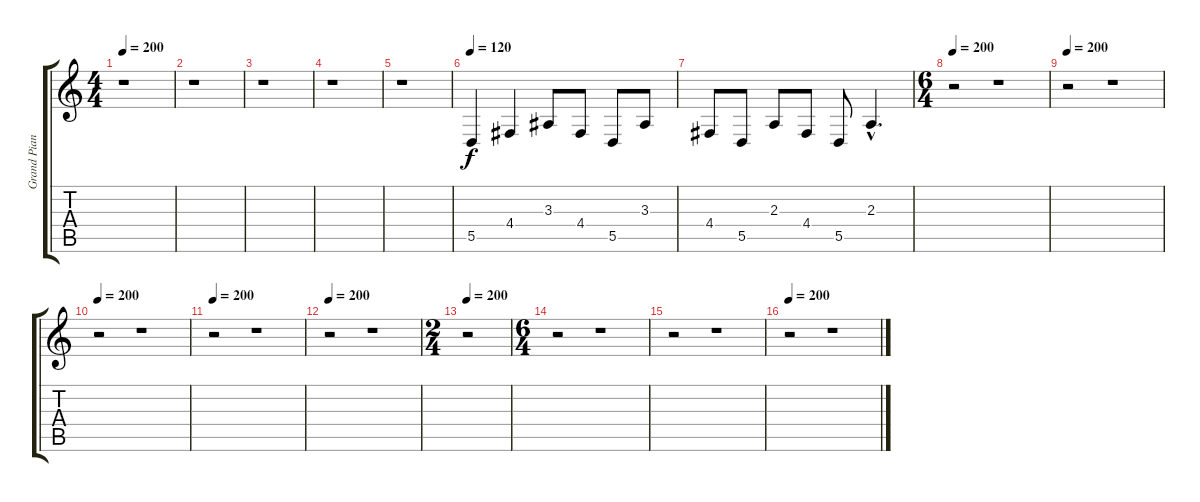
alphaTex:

\track ("Grand Piano" "Grand Pian") {instrument acousticgrandpiano}
\staff {score tabs}
\tuning (E4 B3 G3 D3 A2 E2) {hide}
\ts (4 4)
\tempo 200
\clef g2
\ks c
r.1{dy f} |
r.1 |
r.1 |
r.1 |
r.1 |
\tempo 120
5.5.4 4.4.4 3.3.8 4.4.8 5.5.8 3.3.8 |
4.4.8 5.5.8 2.3.8 4.4.8 5.5.8 2.3{hac}.4{d} |
\ts (6 4)
\tempo 200
r.2 r.1 |
\tempo 200
r.2 r.1 |
\tempo 200
r.2 r.1 |
\tempo 200
r.2 r.1 |
\tempo 200
r.2 r.1 |
\ts (2 4)
\tempo 200
r.2 |
\ts (6 4)
r.2 r.1 |
r.2 r.1 |
\tempo 200
r.2 r.1
